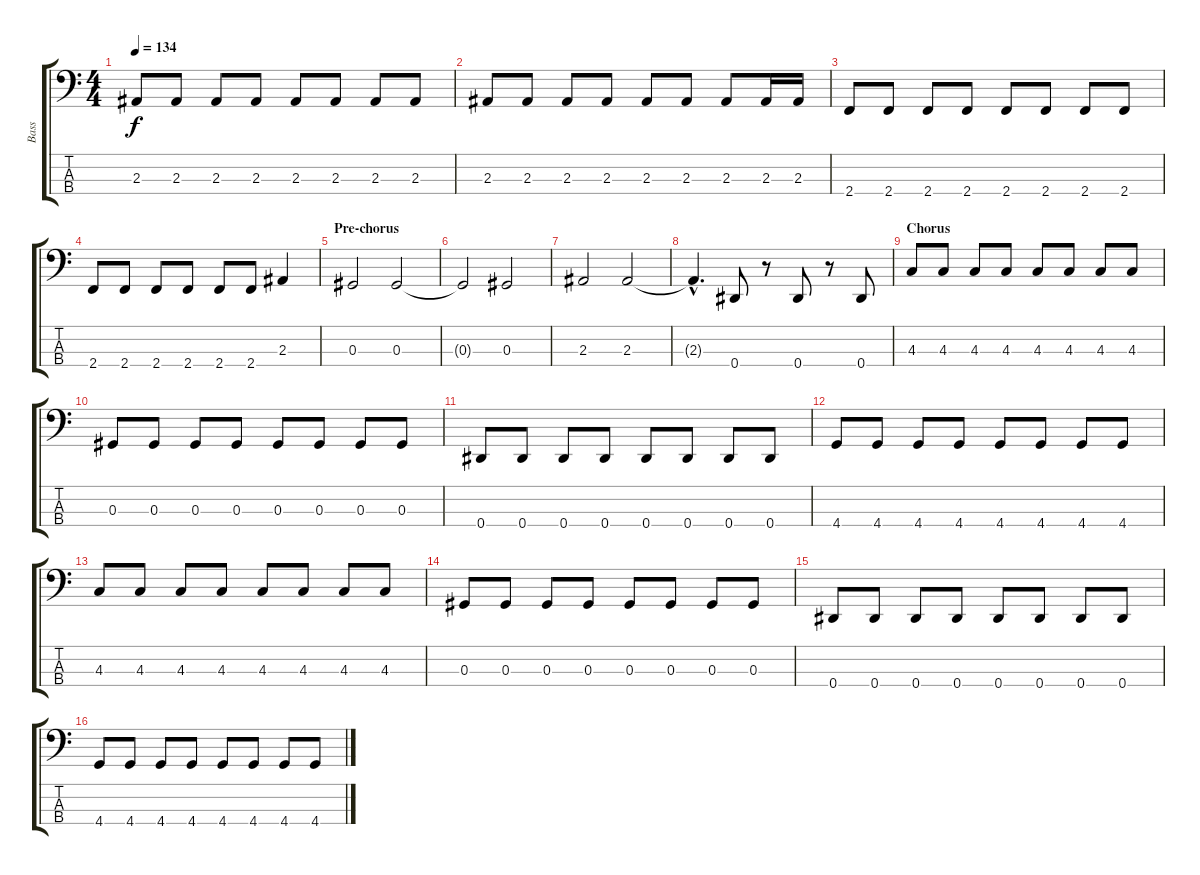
\track ("Bass" "Bass") {instrument electricbasspick}
\staff {score tabs}
\tuning (Gb2 Db2 Ab1 Eb1) {hide}
\ts (4 4)
\tempo 134
\clef f4
\ks c
2.3.8{dy f} 2.3.8 2.3.8 2.3.8 2.3.8 2.3.8 2.3.8 2.3.8 |
2.3.8 2.3.8 2.3.8 2.3.8 2.3.8 2.3.8 2.3.8 2.3.16 2.3.16 |
2.4.8 2.4.8 2.4.8 2.4.8 2.4.8 2.4.8 2.4.8 2.4.8 |
2.4.8 2.4.8 2.4.8 2.4.8 2.4.8 2.4.8 2.3.4 |
\section ("" "Pre-chorus")
0.3.2 0.3.2 |
0.3{t}.2 0.3.2 |
2.3.2 2.3.2 |
2.3{hac t}.4{d} 0.4.8 r.8 0.4.8 r.8 0.4.8 |
\section ("" "Chorus")
4.3.8 4.3.8 4.3.8 4.3.8 4.3.8 4.3.8 4.3.8 4.3.8 |
0.3.8 0.3.8 0.3.8 0.3.8 0.3.8 0.3.8 0.3.8 0.3.8 |
0.4.8 0.4.8 0.4.8 0.4.8 0.4.8 0.4.8 0.4.8 0.4.8 |
4.4.8 4.4.8 4.4.8 4.4.8 4.4.8 4.4.8 4.4.8 4.4.8 |
4.3.8 4.3.8 4.3.8 4.3.8 4.3.8 4.3.8 4.3.8 4.3.8 |
0.3.8 0.3.8 0.3.8 0.3.8 0.3.8 0.3.8 0.3.8 0.3.8 |
0.4.8 0.4.8 0.4.8 0.4.8 0.4.8 0.4.8 0.4.8 0.4.8 |
4.4.8 4.4.8 4.4.8 4.4.8 4.4.8 4.4.8 4.4.8 4.4.8
